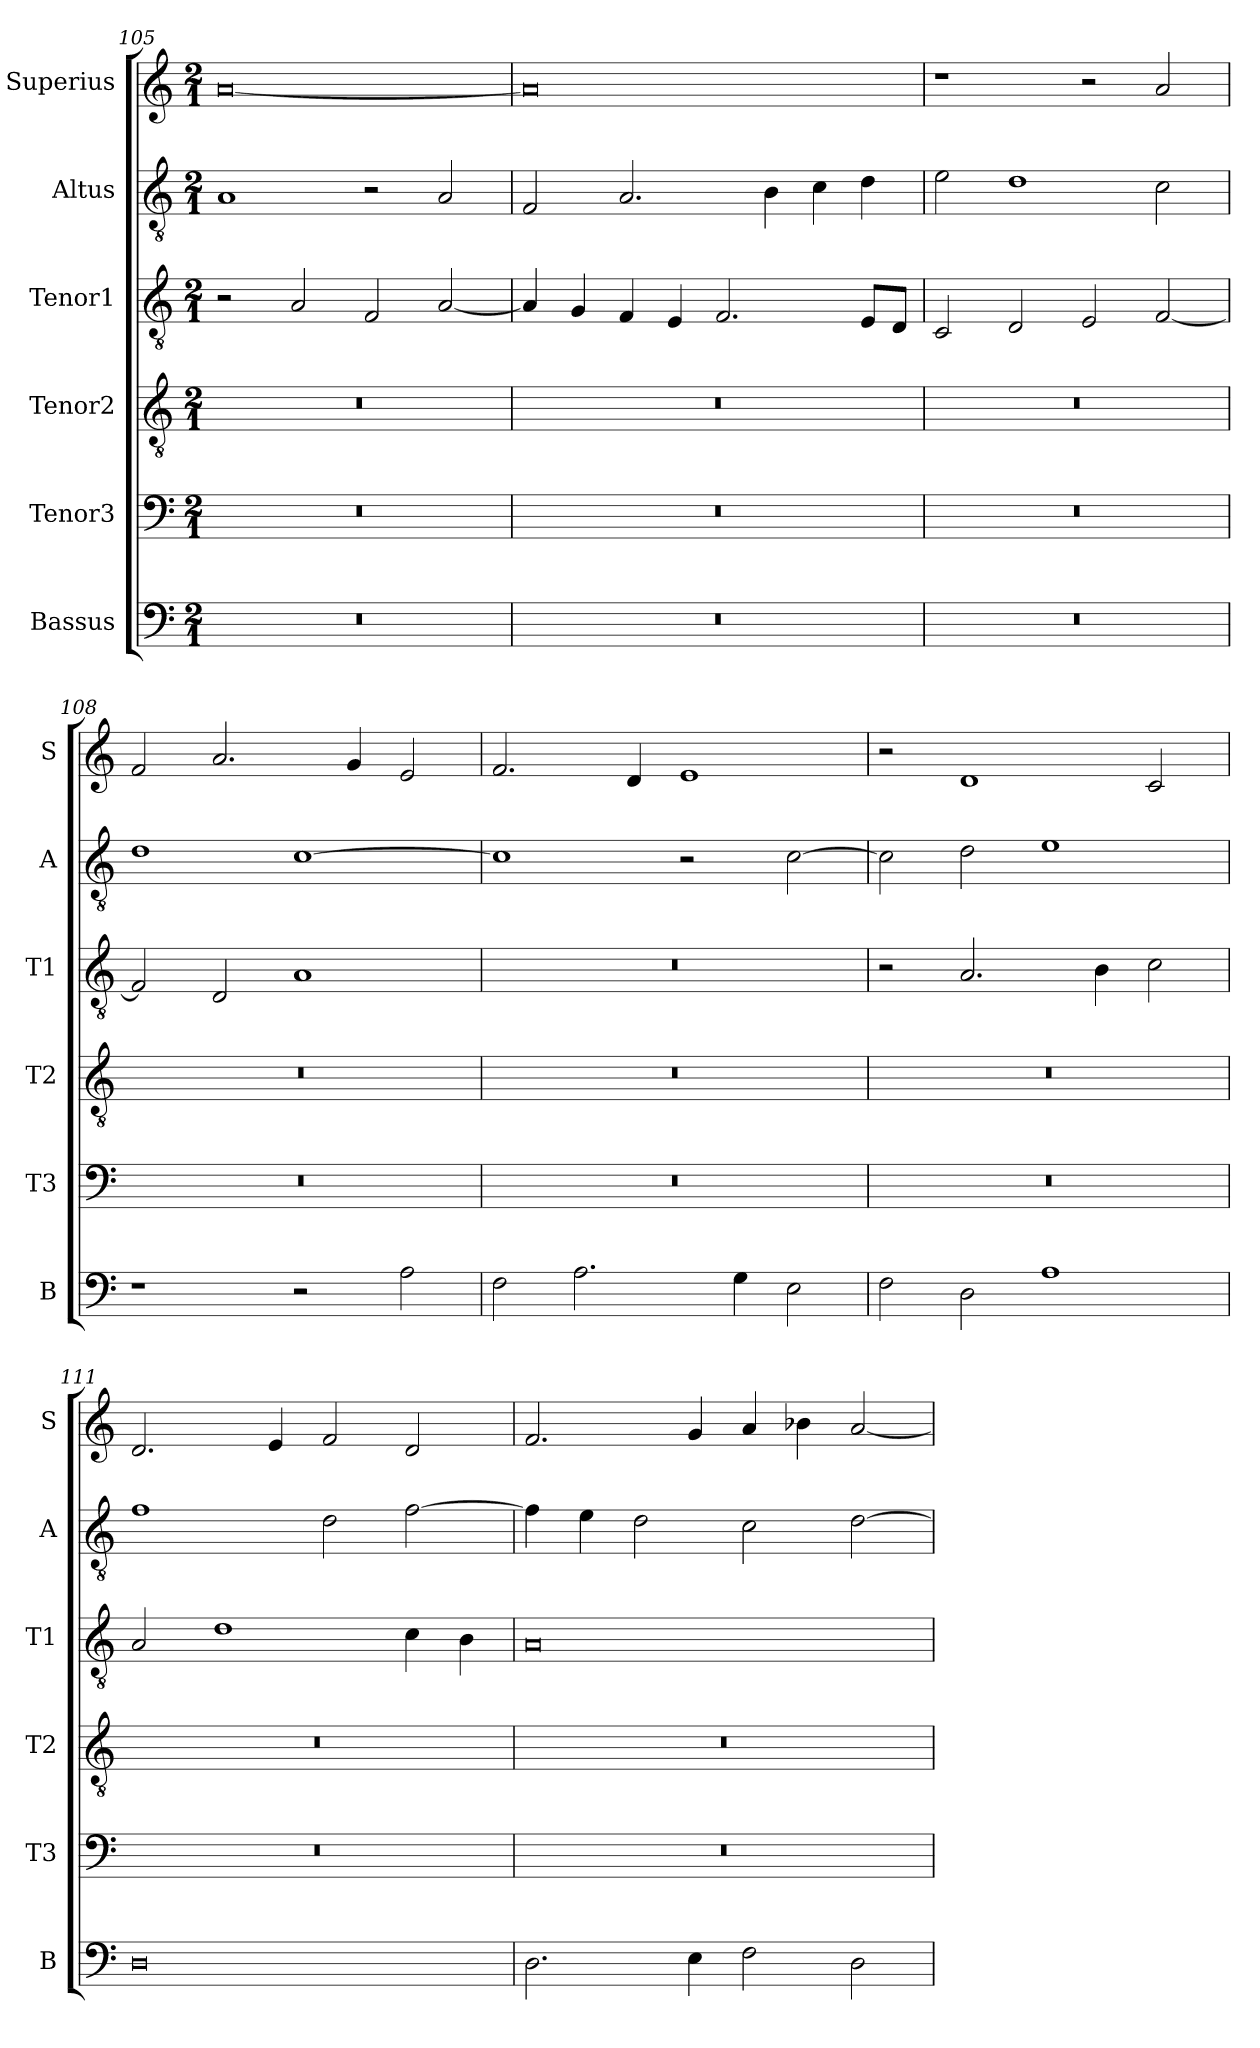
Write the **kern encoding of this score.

**kern	**kern	**kern	**kern	**kern	**kern
*part6	*part5	*part4	*part3	*part2	*part1
*staff6	*staff5	*staff4	*staff3	*staff2	*staff1
*I"Bassus	*I"Tenor3	*I"Tenor2	*I"Tenor1	*I"Altus	*I"Superius
*I'B	*I'T3	*I'T2	*I'T1	*I'A	*I'S
*clefF4	*clefF4	*clefGv2	*clefGv2	*clefGv2	*clefG2
*k[]	*k[]	*k[]	*k[]	*k[]	*k[]
*M2/1	*M2/1	*M2/1	*M2/1	*M2/1	*M2/1
=105	=105	=105	=105	=105	=105
0r	0r	0r	2r	1A	[0a
.	.	.	2A/	.	.
.	.	.	2F/	2r	.
.	.	.	[2A/	2A/	.
=106	=106	=106	=106	=106	=106
0r	0r	0r	4A/]	2F/	0a]
.	.	.	4G/	.	.
.	.	.	4F/	2.A/	.
.	.	.	4E/	.	.
.	.	.	2.F/	.	.
.	.	.	.	4B\	.
.	.	.	.	4c\	.
.	.	.	8E/L	4d\	.
.	.	.	8D/J	.	.
=107	=107	=107	=107	=107	=107
0r	0r	0r	2C/	2e\	1r
.	.	.	2D/	1d	.
.	.	.	2E/	.	2r
.	.	.	[2F/	2c\	2a/
=108	=108	=108	=108	=108	=108
1r	0r	0r	2F/]	1d	2f/
.	.	.	2D/	.	2.a/
2r	.	.	1A	[1c	.
.	.	.	.	.	4g/
2A\	.	.	.	.	2e/
=109	=109	=109	=109	=109	=109
2F\	0r	0r	0r	1c]	2.f/
2.A\	.	.	.	.	.
.	.	.	.	.	4d/
.	.	.	.	2r	1e
4G\	.	.	.	.	.
2E\	.	.	.	[2c\	.
=110	=110	=110	=110	=110	=110
2F\	0r	0r	2r	2c\]	2r
2D\	.	.	2.A/	2d\	1d
1A	.	.	.	1e	.
.	.	.	4B\	.	.
.	.	.	2c\	.	2c/
=111	=111	=111	=111	=111	=111
0D	0r	0r	2A/	1f	2.d/
.	.	.	1d	.	.
.	.	.	.	.	4e/
.	.	.	.	2d\	2f/
.	.	.	4c\	[2f\	2d/
.	.	.	4B\	.	.
=112	=112	=112	=112	=112	=112
2.D\	0r	0r	0A	4f\]	2.f/
.	.	.	.	4e\	.
.	.	.	.	2d\	.
4E\	.	.	.	.	4g/
2F\	.	.	.	2c\	4a/
.	.	.	.	.	4b-X\
2D\	.	.	.	[2d\	[2a/
=	=	=	=	=	=
*-	*-	*-	*-	*-	*-
